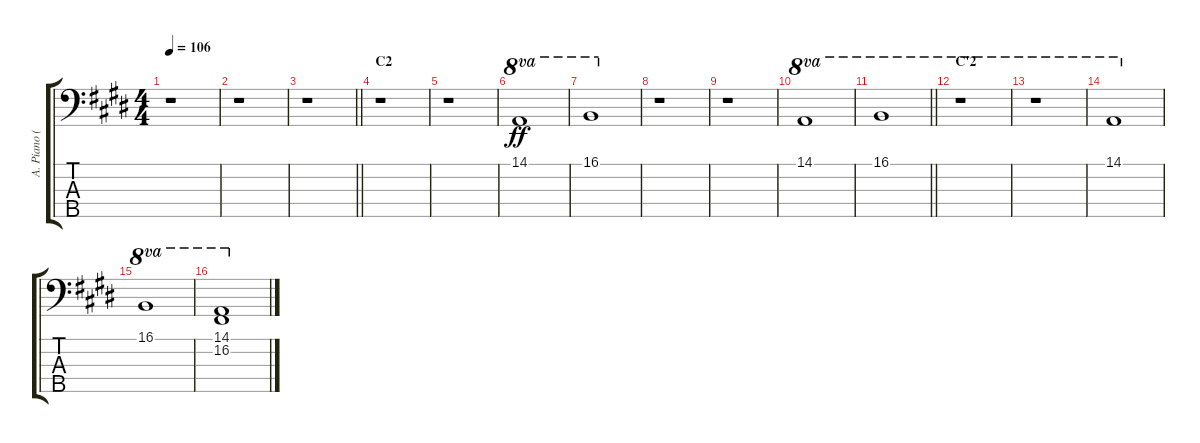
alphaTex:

\track ("A. Piano (Left Hand)" "A. Piano (") {instrument acousticgrandpiano}
\staff {score tabs}
\tuning (G2 D2 A1 E1 B0) {hide}
\ts (4 4)
\tempo 106
\clef f4
\ks e
r.1{dy ff} |
r.1 |
\barLineRight lightlight
r.1 |
\section ("" "C2")
r.1 |
r.1 |
14.1.1{ot 8va} |
16.1.1{ot 8va} |
r.1 |
r.1 |
14.1.1{ot 8va} |
\barLineRight lightlight
16.1.1{ot 8va} |
\section ("" "C'2")
r.1{ot 8va} |
r.1{ot 8va} |
14.1.1{ot 8va} |
16.1.1{ot 8va} |
(14.1 16.2).1{ot 8va}
